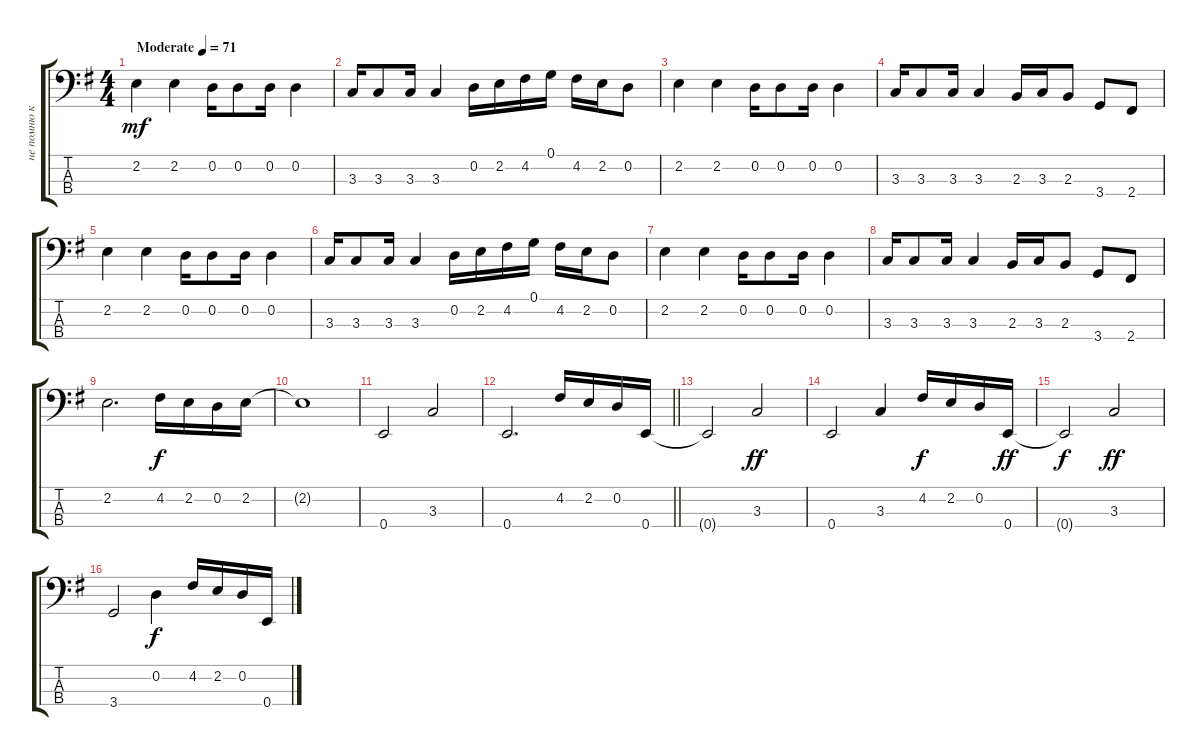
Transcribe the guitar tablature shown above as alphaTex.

\track ("не помню кто" "не помню к") {instrument electricbassfinger}
\staff {score tabs}
\tuning (G2 D2 A1 E1) {hide}
\ts (4 4)
\tempo (71 "Moderate")
\clef f4
\ks eminor
2.2.4{dy mf instrument electricbassfinger} 2.2.4 0.2.16 0.2.8 0.2.16 0.2.4 |
3.3.16 3.3.8 3.3.16 3.3.4 0.2.16 2.2.16 4.2.16 0.1.16 4.2.16 2.2.16 0.2.8 |
2.2.4 2.2.4 0.2.16 0.2.8 0.2.16 0.2.4 |
3.3.16 3.3.8 3.3.16 3.3.4 2.3.16 3.3.16 2.3.8 3.4.8 2.4.8 |
2.2.4 2.2.4 0.2.16 0.2.8 0.2.16 0.2.4 |
3.3.16 3.3.8 3.3.16 3.3.4 0.2.16 2.2.16 4.2.16 0.1.16 4.2.16 2.2.16 0.2.8 |
2.2.4 2.2.4 0.2.16 0.2.8 0.2.16 0.2.4 |
3.3.16 3.3.8 3.3.16 3.3.4 2.3.16 3.3.16 2.3.8 3.4.8 2.4.8 |
2.2.2{d} 4.2.16{dy f} 2.2.16 0.2.16 2.2.16 |
2.2{t}.1 |
0.4.2 3.3.2 |
\barLineRight lightlight
0.4.2{d} 4.2.16 2.2.16 0.2.16 0.4.16 |
0.4{t}.2 3.3.2{dy ff} |
0.4.2 3.3.4 4.2.16{dy f} 2.2.16 0.2.16 0.4.16{dy ff} |
0.4{t}.2{dy f} 3.3.2{dy ff} |
3.4.2 0.2.4{dy f} 4.2.16 2.2.16 0.2.16 0.4.16
